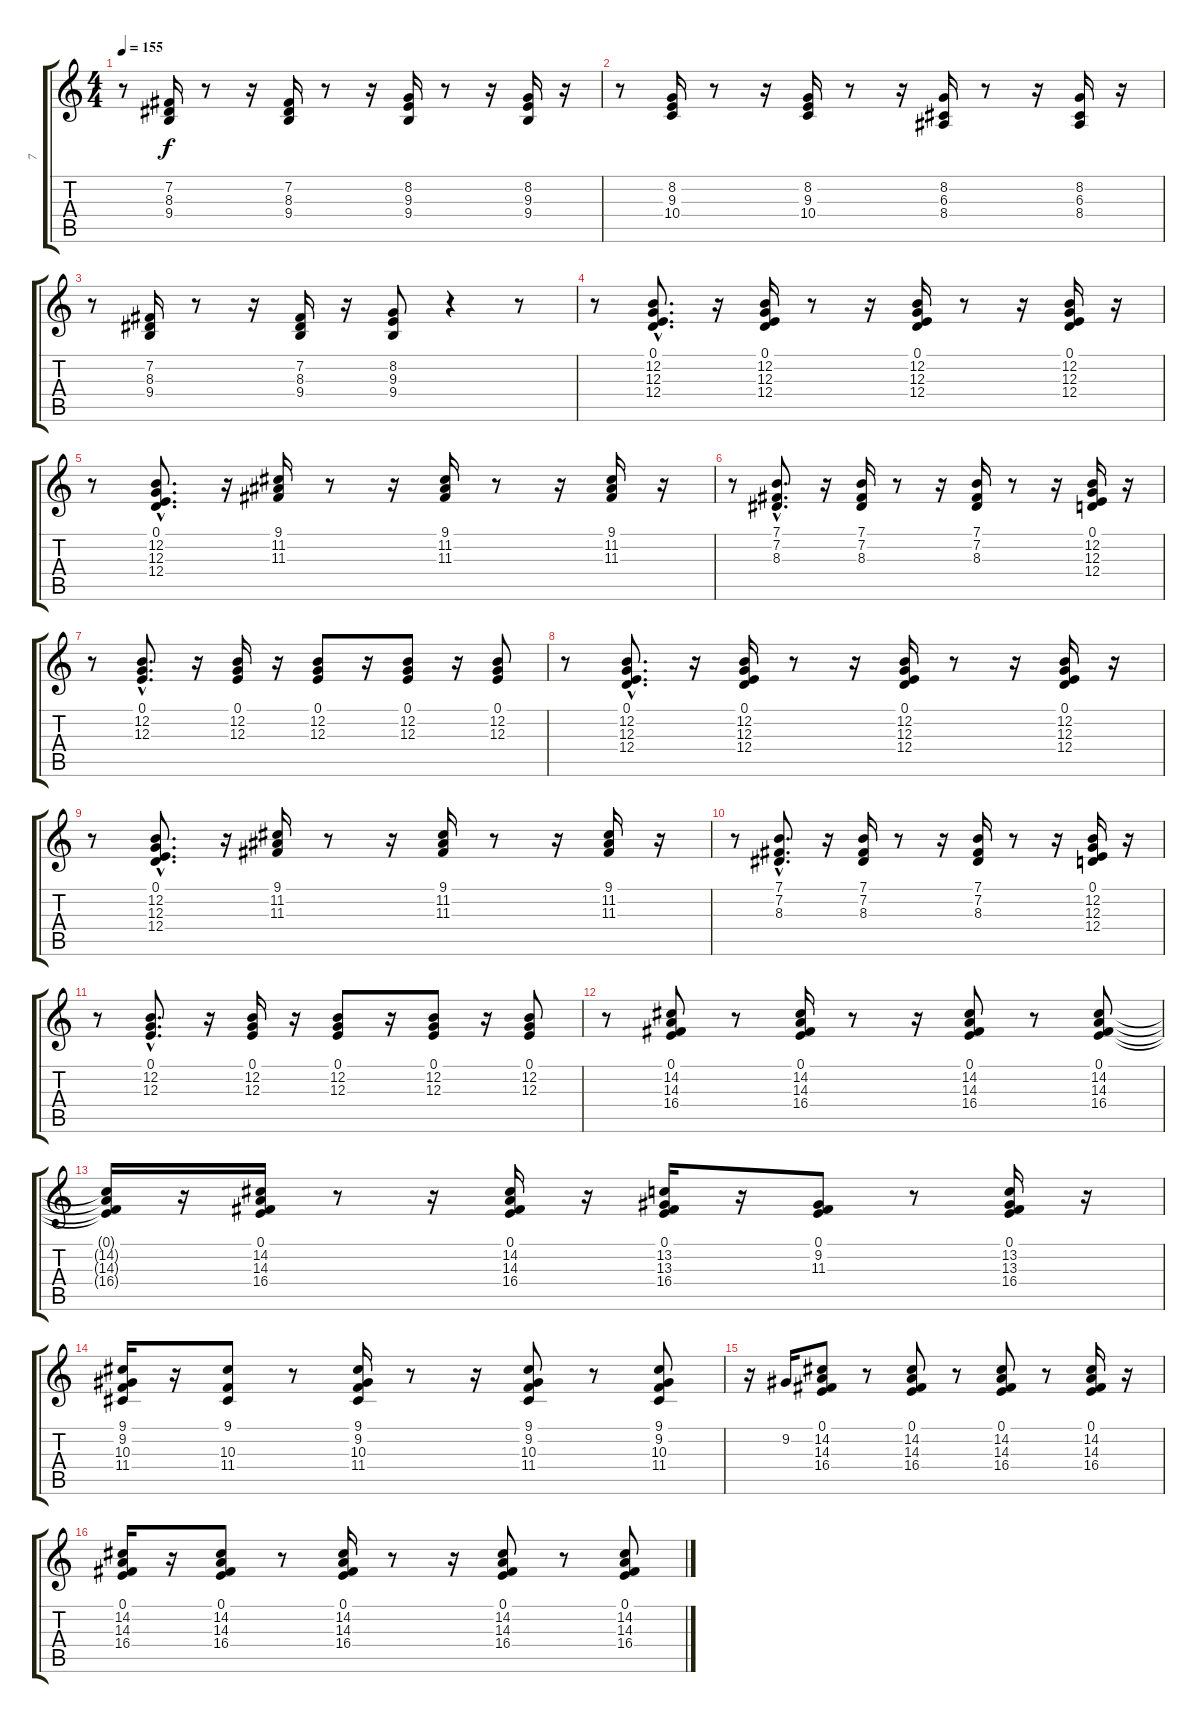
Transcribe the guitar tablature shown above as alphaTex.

\track ("7" "7") {instrument accordion}
\staff {score tabs}
\tuning (E4 B3 G3 D3 A2 E2) {hide}
\ts (4 4)
\tempo 155
\clef g2
\ks c
r.8{dy f} (7.2 8.3 9.4).16 r.8 r.16 (7.2 8.3 9.4).16 r.8 r.16 (8.2 9.3 9.4).16 r.8 r.16 (8.2 9.3 9.4).16 r.16 |
r.8 (8.2 9.3 10.4).16 r.8 r.16 (8.2 9.3 10.4).16 r.8 r.16 (8.2 6.3 8.4).16 r.8 r.16 (8.2 6.3 8.4).16 r.16 |
r.8 (7.2 8.3 9.4).16 r.8 r.16 (7.2 8.3 9.4).16 r.16 (8.2 9.3 9.4).8 r.4 r.8 |
r.8 (0.1{hac} 12.2{hac} 12.3{hac} 12.4{hac}).8{d} r.16 (0.1 12.2 12.3 12.4).16 r.8 r.16 (0.1 12.2 12.3 12.4).16 r.8 r.16 (0.1 12.2 12.3 12.4).16 r.16 |
r.8 (0.1{hac} 12.2{hac} 12.3{hac} 12.4{hac}).8{d} r.16 (9.1 11.2 11.3).16 r.8 r.16 (9.1 11.2 11.3).16 r.8 r.16 (9.1 11.2 11.3).16 r.16 |
r.8 (7.1{hac} 7.2{hac} 8.3{hac}).8{d} r.16 (7.1 7.2 8.3).16 r.8 r.16 (7.1 7.2 8.3).16 r.8 r.16 (0.1 12.2 12.3 12.4).16 r.16 |
r.8 (0.1{hac} 12.2{hac} 12.3{hac}).8{d} r.16 (0.1 12.2 12.3).16 r.16 (0.1 12.2 12.3).8 r.16 (0.1 12.2 12.3).8 r.16 (0.1 12.2 12.3).8 |
r.8 (0.1{hac} 12.2{hac} 12.3{hac} 12.4{hac}).8{d} r.16 (0.1 12.2 12.3 12.4).16 r.8 r.16 (0.1 12.2 12.3 12.4).16 r.8 r.16 (0.1 12.2 12.3 12.4).16 r.16 |
r.8 (0.1{hac} 12.2{hac} 12.3{hac} 12.4{hac}).8{d} r.16 (9.1 11.2 11.3).16 r.8 r.16 (9.1 11.2 11.3).16 r.8 r.16 (9.1 11.2 11.3).16 r.16 |
r.8 (7.1{hac} 7.2{hac} 8.3{hac}).8{d} r.16 (7.1 7.2 8.3).16 r.8 r.16 (7.1 7.2 8.3).16 r.8 r.16 (0.1 12.2 12.3 12.4).16 r.16 |
r.8 (0.1{hac} 12.2{hac} 12.3{hac}).8{d} r.16 (0.1 12.2 12.3).16 r.16 (0.1 12.2 12.3).8 r.16 (0.1 12.2 12.3).8 r.16 (0.1 12.2 12.3).8 |
r.8 (0.1 14.2 14.3 16.4).8 r.8 (0.1 14.2 14.3 16.4).16 r.8 r.16 (0.1 14.2 14.3 16.4).8 r.8 (0.1 14.2 14.3 16.4).8 |
(0.1{t} 14.2{t} 14.3{t} 16.4{t}).16 r.16 (0.1 14.2 14.3 16.4).16 r.8 r.16 (0.1 14.2 14.3 16.4).16 r.16 (0.1 13.2 13.3 16.4).16 r.16 (0.1 9.2 11.3).8 r.8 (0.1 13.2 13.3 16.4).16 r.16 |
(9.1 9.2 10.3 11.4).16 r.16 (9.1 10.3 11.4).8 r.8 (9.1 9.2 10.3 11.4).16 r.8 r.16 (9.1 9.2 10.3 11.4).8 r.8 (9.1 9.2 10.3 11.4).8 |
r.16 9.2.16 (0.1 14.2 14.3 16.4).8 r.8 (0.1 14.2 14.3 16.4).8 r.8 (0.1 14.2 14.3 16.4).8 r.8 (0.1 14.2 14.3 16.4).16 r.16 |
(0.1 14.2 14.3 16.4).16 r.16 (0.1 14.2 14.3 16.4).8 r.8 (0.1 14.2 14.3 16.4).16 r.8 r.16 (0.1 14.2 14.3 16.4).8 r.8 (0.1 14.2 14.3 16.4).8
